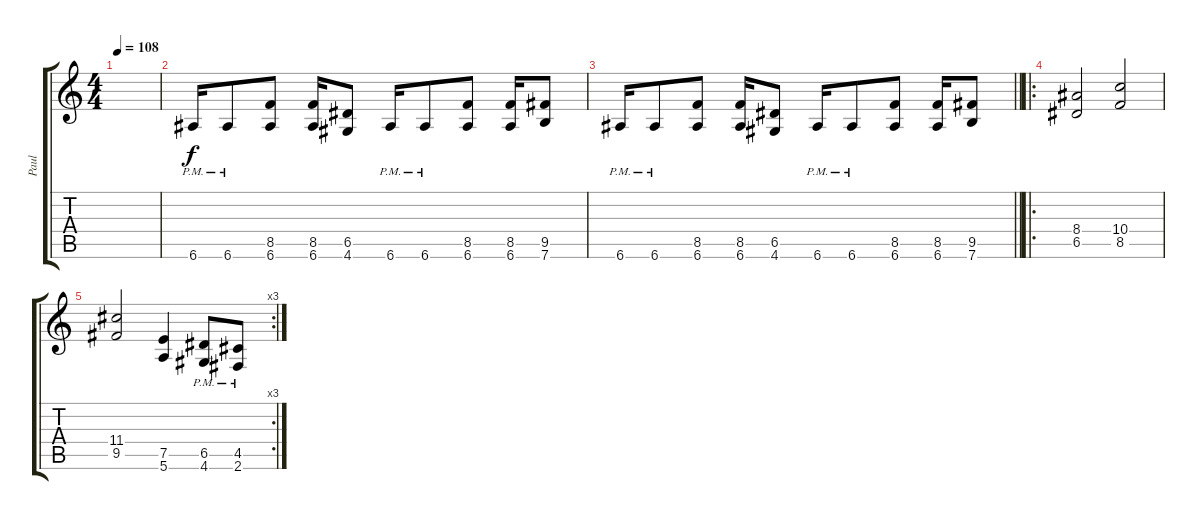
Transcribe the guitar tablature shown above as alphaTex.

\track ("Paul" "Paul") {instrument overdrivenguitar}
\staff {score tabs}
\tuning (E4 B3 G3 D3 A2 E2) {hide}
\ts (4 4)
\tempo 108
\clef g2
\ks c
|
6.6{pm}.16 6.6{pm}.8 (8.5 6.6).8 (8.5 6.6).16 (6.5 4.6).8 6.6{pm}.16 6.6{pm}.8 (8.5 6.6).8 (8.5 6.6).16 (9.5 7.6).8 |
\barLineRight lightlight
6.6{pm}.16 6.6{pm}.8 (8.5 6.6).8 (8.5 6.6).16 (6.5 4.6).8 6.6{pm}.16 6.6{pm}.8 (8.5 6.6).8 (8.5 6.6).16 (9.5 7.6).8 |
\ro
(8.4 6.5).2 (10.4 8.5).2 |
\rc 3
(11.4 9.5).2 (7.5 5.6).4 (6.5{pm} 4.6{pm}).8 (4.5{pm} 2.6{pm}).8
